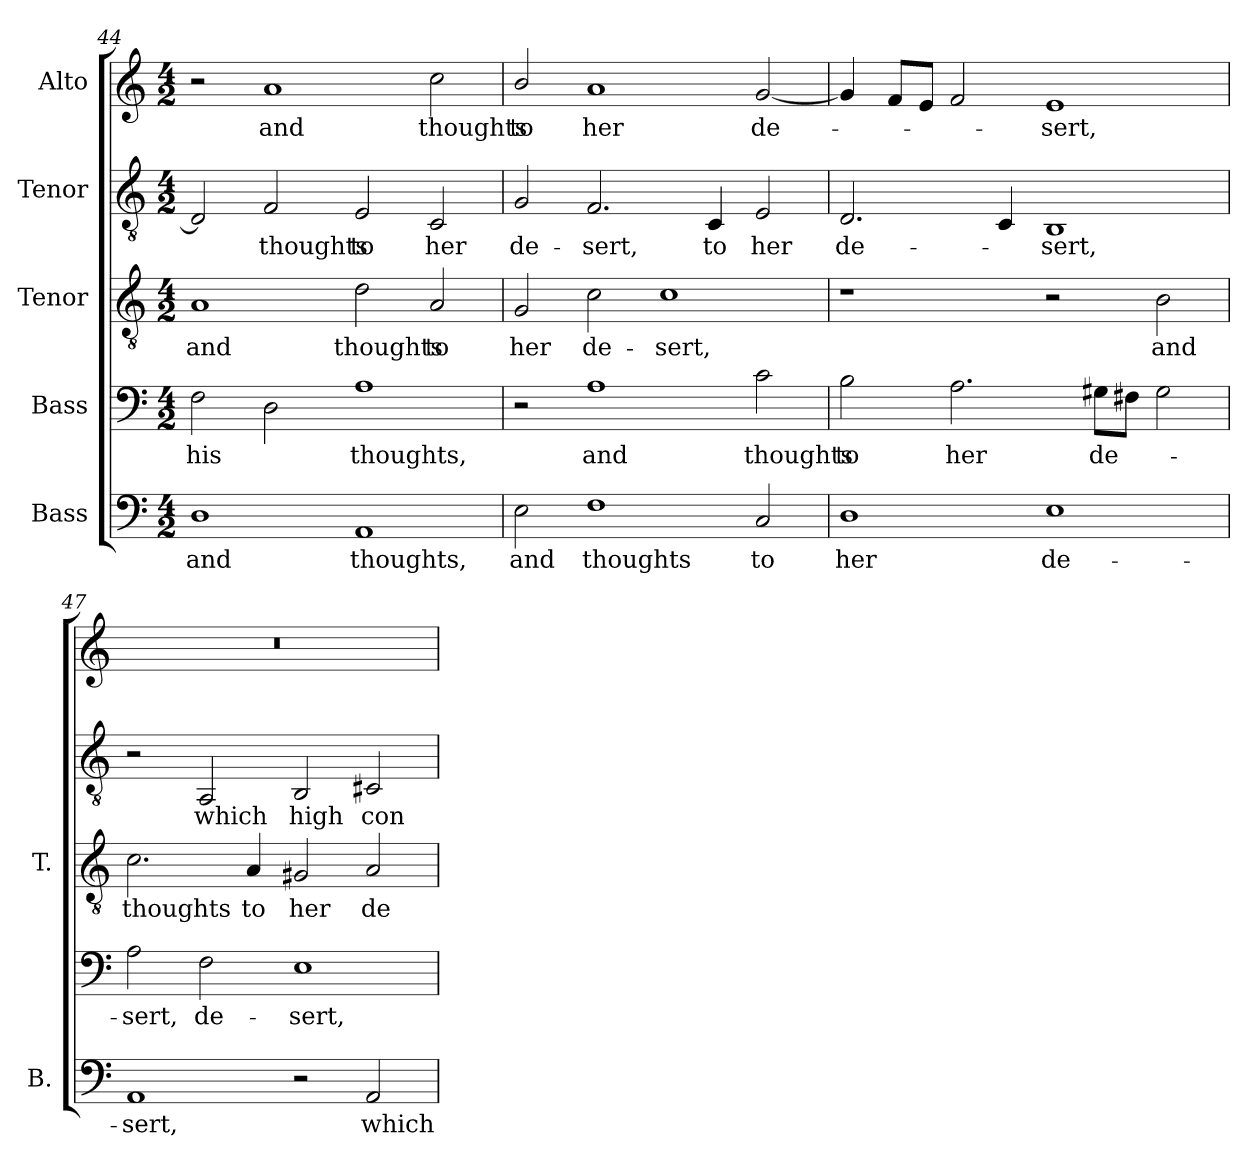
**kern	**text	**kern	**text	**kern	**text	**kern	**text	**kern	**text
*part5	*part5	*part4	*part4	*part3	*part3	*part2	*part2	*part1	*part1
*staff5	*staff5	*staff4	*staff4	*staff3	*staff3	*staff2	*staff2	*staff1	*staff1
*I"Bass	*	*I"Bass	*	*I"Tenor	*	*I"Tenor	*	*I"Alto	*
*I'B.	*	*	*	*I'T.	*	*	*	*	*
!!LO:LB:g=z
*clefF4	*	*clefF4	*	*clefGv2	*	*clefGv2	*	*clefG2	*
*	*	*	*	*ITrd7c12	*	*	*	*	*
*k[]	*	*k[]	*	*k[]	*	*k[]	*	*k[]	*
*C:	*	*C:	*	*C:	*	*C:	*	*C:	*
*M4/2	*	*M4/2	*	*M4/2	*	*M4/2	*	*M4/2	*
=44	=44	=44	=44	=44	=44	=44	=44	=44	=44
!	!LO:LY:b:color=#000000	!	!	!	!	!	!	!	!
!	!	!	!LO:LY:b:color=#000000	!	!	!	!	!	!
!	!	!	!	!	!LO:LY:b:color=#000000	!	!	!	!
1Di	and	2Fi\	his	1AAi	and	2Di/]	.	2r	.
!	!	!	!	!	!	!	!LO:LY:b:color=#000000	!	!
!	!	!	!	!	!	!	!	!	!LO:LY:b:color=#000000
.	.	2Di\	.	.	.	2Fi/	thoughts	1ai	and
!	!LO:LY:b:color=#000000	!	!	!	!	!	!	!	!
!	!	!	!LO:LY:b:color=#000000	!	!	!	!	!	!
!	!	!	!	!	!LO:LY:b:color=#000000	!	!	!	!
!	!	!	!	!	!	!	!LO:LY:b:color=#000000	!	!
1AAi	thoughts,	1Ai	thoughts,	2Di\	thoughts	2Ei/	to	.	.
!	!	!	!	!	!LO:LY:b:color=#000000	!	!	!	!
!	!	!	!	!	!	!	!LO:LY:b:color=#000000	!	!
!	!	!	!	!	!	!	!	!	!LO:LY:b:color=#000000
.	.	.	.	2AAi/	to	2Ci/	her	2cci\	thoughts
=45	=45	=45	=45	=45	=45	=45	=45	=45	=45
!	!LO:LY:b:color=#000000	!	!	!	!	!	!	!	!
!	!	!	!	!	!LO:LY:b:color=#000000	!	!	!	!
!	!	!	!	!	!	!	!LO:LY:b:color=#000000	!	!
!	!	!	!	!	!	!	!	!	!LO:LY:b:color=#000000
2Ei\	and	2r	.	2GGi/	her	2Gi/	de-	2bi/	to
!	!LO:LY:b:color=#000000	!	!	!	!	!	!	!	!
!	!	!	!LO:LY:b:color=#000000	!	!	!	!	!	!
!	!	!	!	!	!LO:LY:b:color=#000000	!	!	!	!
!	!	!	!	!	!	!	!LO:LY:b:color=#000000	!	!
!	!	!	!	!	!	!	!	!	!LO:LY:b:color=#000000
1Fi	thoughts	1Ai	and	2Ci\	de-	2.Fi/	-sert,	1ai	her
!	!	!	!	!	!LO:LY:b:color=#000000	!	!	!	!
.	.	.	.	1Ci	-sert,	.	.	.	.
!	!	!	!	!	!	!	!LO:LY:b:color=#000000	!	!
.	.	.	.	.	.	4Ci/	to	.	.
!	!LO:LY:b:color=#000000	!	!	!	!	!	!	!	!
!	!	!	!LO:LY:b:color=#000000	!	!	!	!	!	!
!	!	!	!	!	!	!	!LO:LY:b:color=#000000	!	!
!	!	!	!	!	!	!	!	!	!LO:LY:b:color=#000000
2Ci/	to	2ci\	thoughts	.	.	2Ei/	her	[2gi/	de-
=46	=46	=46	=46	=46	=46	=46	=46	=46	=46
!	!LO:LY:b:color=#000000	!	!	!	!	!	!	!	!
!	!	!	!LO:LY:b:color=#000000	!	!	!	!	!	!
!	!	!	!	!	!	!	!LO:LY:b:color=#000000	!	!
1Di	her	2Bi\	to	1r	.	2.Di/	de-	4gi/]	.
.	.	.	.	.	.	.	.	8fi/L	.
.	.	.	.	.	.	.	.	8ei/J	.
!	!	!	!LO:LY:b:color=#000000	!	!	!	!	!	!
.	.	2.Ai\	her	.	.	.	.	2fi/	.
.	.	.	.	.	.	4Ci/	.	.	.
!	!LO:LY:b:color=#000000	!	!	!	!	!	!	!	!
!	!	!	!	!	!	!	!LO:LY:b:color=#000000	!	!
!	!	!	!	!	!	!	!	!	!LO:LY:b:color=#000000
1Ei	de-	.	.	2r	.	1BBi	-sert,	1ei	-sert,
!	!	!	!LO:LY:b:color=#000000	!	!	!	!	!	!
.	.	8G#Xi\L	de-	.	.	.	.	.	.
.	.	8F#Xi\J	.	.	.	.	.	.	.
!	!	!	!	!	!LO:LY:b:color=#000000	!	!	!	!
.	.	2G#i\	.	2BBi\	and	.	.	.	.
=47	=47	=47	=47	=47	=47	=47	=47	=47	=47
!	!LO:LY:b:color=#000000	!	!	!	!	!	!	!	!
!	!	!	!LO:LY:b:color=#000000	!	!	!	!	!	!
!	!	!	!	!	!LO:LY:b:color=#000000	!	!	!LO:N:vis=1	!
1AAi	-sert,	2Ai\	-sert,	2.Ci\	thoughts	2r	.	0r	.
!	!	!	!LO:LY:b:color=#000000	!	!	!	!	!	!
!	!	!	!	!	!	!	!LO:LY:b:color=#000000	!	!
.	.	2Fi\	de-	.	.	2AAi/	which	.	.
!	!	!	!	!	!LO:LY:b:color=#000000	!	!	!	!
.	.	.	.	4AAi/	to	.	.	.	.
!	!	!	!LO:LY:b:color=#000000	!	!	!	!	!	!
!	!	!	!	!	!LO:LY:b:color=#000000	!	!	!	!
!	!	!	!	!	!	!	!LO:LY:b:color=#000000	!	!
2r	.	1Ei	-sert,	2GG#Xi/	her	2BBi/	high	.	.
!	!LO:LY:b:color=#000000	!	!	!	!	!	!	!	!
!	!	!	!	!	!LO:LY:b:color=#000000	!	!	!	!
!	!	!	!	!	!	!	!LO:LY:b:color=#000000	!	!
2AAi/	which	.	.	2AAi/	de-	2C#Xi/	con-	.	.
=	=	=	=	=	=	=	=	=	=
*-	*-	*-	*-	*-	*-	*-	*-	*-	*-
